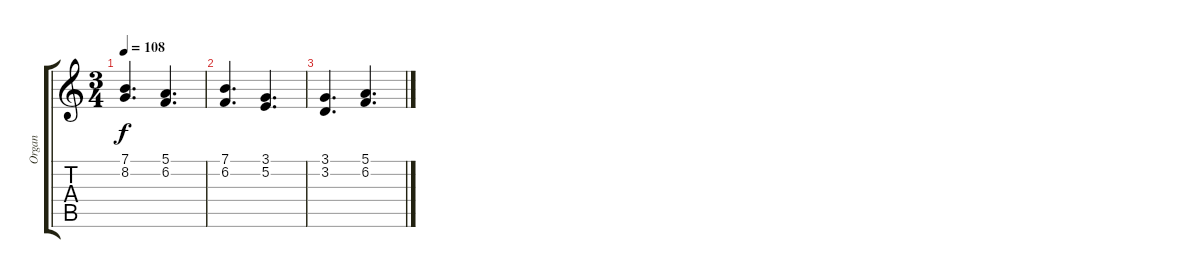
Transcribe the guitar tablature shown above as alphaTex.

\track ("Organ" "Organ") {instrument drawbarorgan}
\staff {score tabs}
\tuning (E4 B3 G3 D3 A2 E2) {hide}
\ts (3 4)
\tempo 108
\clef g2
\ks c
(7.1 8.2).4{d dy f} (5.1 6.2).4{d} |
(7.1 6.2).4{d} (3.1 5.2).4{d} |
(3.1 3.2).4{d} (5.1 6.2).4{d}
